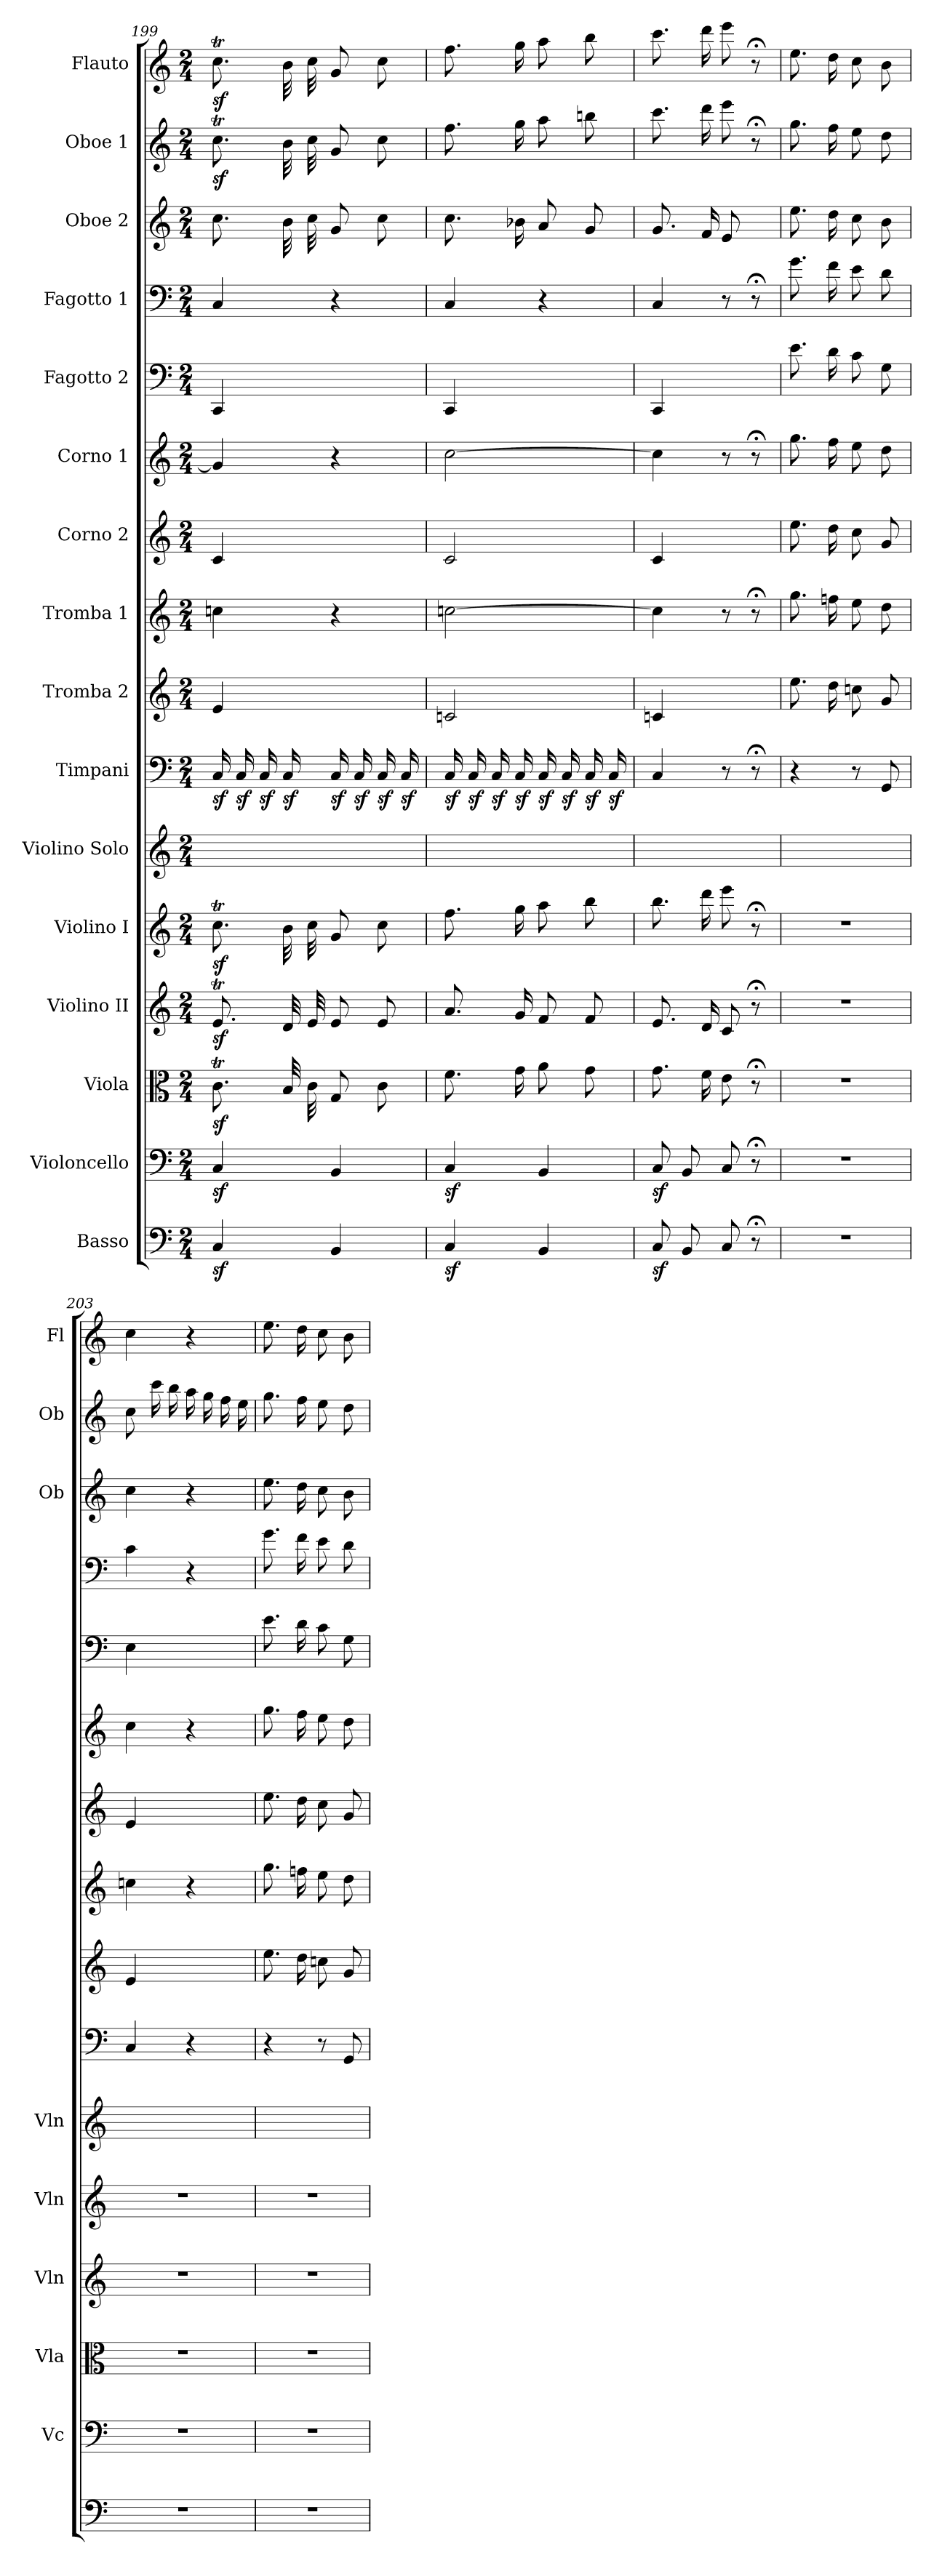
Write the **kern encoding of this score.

**kern	**dynam	**kern	**dynam	**kern	**dynam	**kern	**dynam	**kern	**dynam	**kern	**kern	**dynam	**kern	**kern	**kern	**kern	**kern	**kern	**kern	**kern	**dynam	**kern	**dynam
*part16	*part16	*part15	*part15	*part14	*part14	*part13	*part13	*part12	*part12	*part11	*part10	*part10	*part9	*part8	*part7	*part6	*part5	*part4	*part3	*part2	*part2	*part1	*part1
*staff16	*staff16	*staff15	*staff15	*staff14	*staff14	*staff13	*staff13	*staff12	*staff12	*staff11	*staff10	*staff10	*staff9	*staff8	*staff7	*staff6	*staff5	*staff4	*staff3	*staff2	*staff2	*staff1	*staff1
*I"Basso	*	*I"Violoncello	*	*I"Viola	*	*I"Violino II	*	*I"Violino I	*	*I"Violino Solo	*I"Timpani	*	*I"Tromba 2	*I"Tromba 1	*I"Corno 2	*I"Corno 1	*I"Fagotto 2	*I"Fagotto 1	*I"Oboe 2	*I"Oboe 1	*	*I"Flauto	*
*	*	*I'Vc	*	*I'Vla	*	*I'Vln	*	*I'Vln	*	*I'Vln	*	*	*	*	*	*	*	*	*I'Ob	*I'Ob	*	*I'Fl	*
*clefF4	*	*clefF4	*	*clefC3	*	*clefG2	*	*clefG2	*	*clefG2	*clefF4	*	*clefG2	*clefG2	*clefG2	*clefG2	*clefF4	*clefF4	*clefG2	*clefG2	*	*clefG2	*
*ITrd7c12	*	*	*	*	*	*	*	*	*	*	*	*	*ITrd1c2	*ITrd1c2	*ITrd7c12	*ITrd7c12	*	*	*	*	*	*	*
*k[]	*	*k[]	*	*k[]	*	*k[]	*	*k[]	*	*	*	*	*	*	*	*	*k[]	*k[]	*k[]	*k[]	*	*k[]	*
*M2/4	*	*M2/4	*	*M2/4	*	*M2/4	*	*M2/4	*	*M2/4	*M2/4	*	*M2/4	*M2/4	*M2/4	*M2/4	*M2/4	*M2/4	*M2/4	*M2/4	*	*M2/4	*
=199	=199	=199	=199	=199	=199	=199	=199	=199	=199	=199	=199	=199	=199	=199	=199	=199	=199	=199	=199	=199	=199	=199	=199
4CC	sf	4C	sf	8.cT	sf	8.et	sf	8.ccT	sf	2ryy	16C	sf	4d	4b-	4C	4G]	4CC	4C	8.cc	8.ccT	sf	8.ccT	sf
.	.	.	.	.	.	.	.	.	.	.	16C	sf	.	.	.	.	.	.	.	.	.	.	.
.	.	.	.	.	.	.	.	.	.	.	16C	sf	.	.	.	.	.	.	.	.	.	.	.
.	.	.	.	32B	.	32d	.	32b	.	.	16C	sf	.	.	.	.	.	.	32b	32b	.	32b	.
.	.	.	.	32c	.	32e	.	32cc	.	.	.	.	.	.	.	.	.	.	32cc	32cc	.	32cc	.
4BBB	.	4BB	.	8G	.	8e	.	8g	.	.	16C	sf	4ryy	4r	4ryy	4r	4ryy	4r	8g	8g	.	8g	.
.	.	.	.	.	.	.	.	.	.	.	16C	sf	.	.	.	.	.	.	.	.	.	.	.
.	.	.	.	8c	.	8e	.	8cc	.	.	16C	sf	.	.	.	.	.	.	8cc	8cc	.	8cc	.
.	.	.	.	.	.	.	.	.	.	.	16C	sf	.	.	.	.	.	.	.	.	.	.	.
=200	=200	=200	=200	=200	=200	=200	=200	=200	=200	=200	=200	=200	=200	=200	=200	=200	=200	=200	=200	=200	=200	=200	=200
4CC	sf	4C	sf	8.f	.	8.a	.	8.ff	.	2ryy	16C	sf	2B-	[2b-	2C	[2c	4CC	4C	8.cc	8.ff	.	8.ff	.
.	.	.	.	.	.	.	.	.	.	.	16C	sf	.	.	.	.	.	.	.	.	.	.	.
.	.	.	.	.	.	.	.	.	.	.	16C	sf	.	.	.	.	.	.	.	.	.	.	.
.	.	.	.	16g	.	16g	.	16gg	.	.	16C	sf	.	.	.	.	.	.	16b-X	16gg	.	16gg	.
4BBB	.	4BB	.	8a	.	8f	.	8aa	.	.	16C	sf	.	.	.	.	4ryy	4r	8a	8aa	.	8aa	.
.	.	.	.	.	.	.	.	.	.	.	16C	sf	.	.	.	.	.	.	.	.	.	.	.
.	.	.	.	8g	.	8f	.	8bb	.	.	16C	sf	.	.	.	.	.	.	8g	8bbn	.	8bb	.
.	.	.	.	.	.	.	.	.	.	.	16C	sf	.	.	.	.	.	.	.	.	.	.	.
=201	=201	=201	=201	=201	=201	=201	=201	=201	=201	=201	=201	=201	=201	=201	=201	=201	=201	=201	=201	=201	=201	=201	=201
8CC	sf	8C	sf	8.g	.	8.e	.	8.bb	.	2ryy	4C	.	4B-	4b-]	4C	4c]	4CC	4C	8.g	8.ccc	.	8.ccc	.
8BBB	.	8BB	.	.	.	.	.	.	.	.	.	.	.	.	.	.	.	.	.	.	.	.	.
.	.	.	.	16f	.	16d	.	16ddd	.	.	.	.	.	.	.	.	.	.	16f	16ddd	.	16ddd	.
8CC	.	8C	.	8e	.	8c	.	8eee	.	.	8r	.	8ryy	8r	4ryy	8r	4ryy	8r	8e	8eee	.	8eee	.
8r;<	.	8r;<	.	8r;<	.	8r;<	.	8r;<	.	.	8r;<	.	8ryy	8r;<	.	8r;<	.	8r;<	8ryy	8r;<	.	8r;<	.
=202	=202	=202	=202	=202	=202	=202	=202	=202	=202	=202	=202	=202	=202	=202	=202	=202	=202	=202	=202	=202	=202	=202	=202
2r	.	2r	.	2r	.	2r	.	2r	.	2ryy	4r	.	8.dd	8.ff	8.e	8.g	8.e	8.g	8.ee	8.gg	.	8.ee	.
.	.	.	.	.	.	.	.	.	.	.	.	.	16cc	16ee-	16d	16f	16d	16f	16dd	16ff	.	16dd	.
.	.	.	.	.	.	.	.	.	.	.	8r	.	8b-	8dd	8c	8e	8c	8e	8cc	8ee	.	8cc	.
.	.	.	.	.	.	.	.	.	.	.	8GG	.	8f	8cc	8G	8d	8G	8d	8b	8dd	.	8b	.
=203	=203	=203	=203	=203	=203	=203	=203	=203	=203	=203	=203	=203	=203	=203	=203	=203	=203	=203	=203	=203	=203	=203	=203
2r	.	2r	.	2r	.	2r	.	2r	.	2ryy	4C	.	4d	4b-	4E	4c	4E	4c	4cc	8cc	.	4cc	.
.	.	.	.	.	.	.	.	.	.	.	.	.	.	.	.	.	.	.	.	16ccc	.	.	.
.	.	.	.	.	.	.	.	.	.	.	.	.	.	.	.	.	.	.	.	16bb	.	.	.
.	.	.	.	.	.	.	.	.	.	.	4r	.	4ryy	4r	4ryy	4r	4ryy	4r	4r	16aa	.	4r	.
.	.	.	.	.	.	.	.	.	.	.	.	.	.	.	.	.	.	.	.	16gg	.	.	.
.	.	.	.	.	.	.	.	.	.	.	.	.	.	.	.	.	.	.	.	16ff	.	.	.
.	.	.	.	.	.	.	.	.	.	.	.	.	.	.	.	.	.	.	.	16ee	.	.	.
=204	=204	=204	=204	=204	=204	=204	=204	=204	=204	=204	=204	=204	=204	=204	=204	=204	=204	=204	=204	=204	=204	=204	=204
2r	.	2r	.	2r	.	2r	.	2r	.	2ryy	4r	.	8.dd	8.ff	8.e	8.g	8.e	8.g	8.ee	8.gg	.	8.ee	.
.	.	.	.	.	.	.	.	.	.	.	.	.	16cc	16ee-	16d	16f	16d	16f	16dd	16ff	.	16dd	.
.	.	.	.	.	.	.	.	.	.	.	8r	.	8b-	8dd	8c	8e	8c	8e	8cc	8ee	.	8cc	.
.	.	.	.	.	.	.	.	.	.	.	8GG	.	8f	8cc	8G	8d	8G	8d	8b	8dd	.	8b	.
=	=	=	=	=	=	=	=	=	=	=	=	=	=	=	=	=	=	=	=	=	=	=	=
*-	*-	*-	*-	*-	*-	*-	*-	*-	*-	*-	*-	*-	*-	*-	*-	*-	*-	*-	*-	*-	*-	*-	*-
